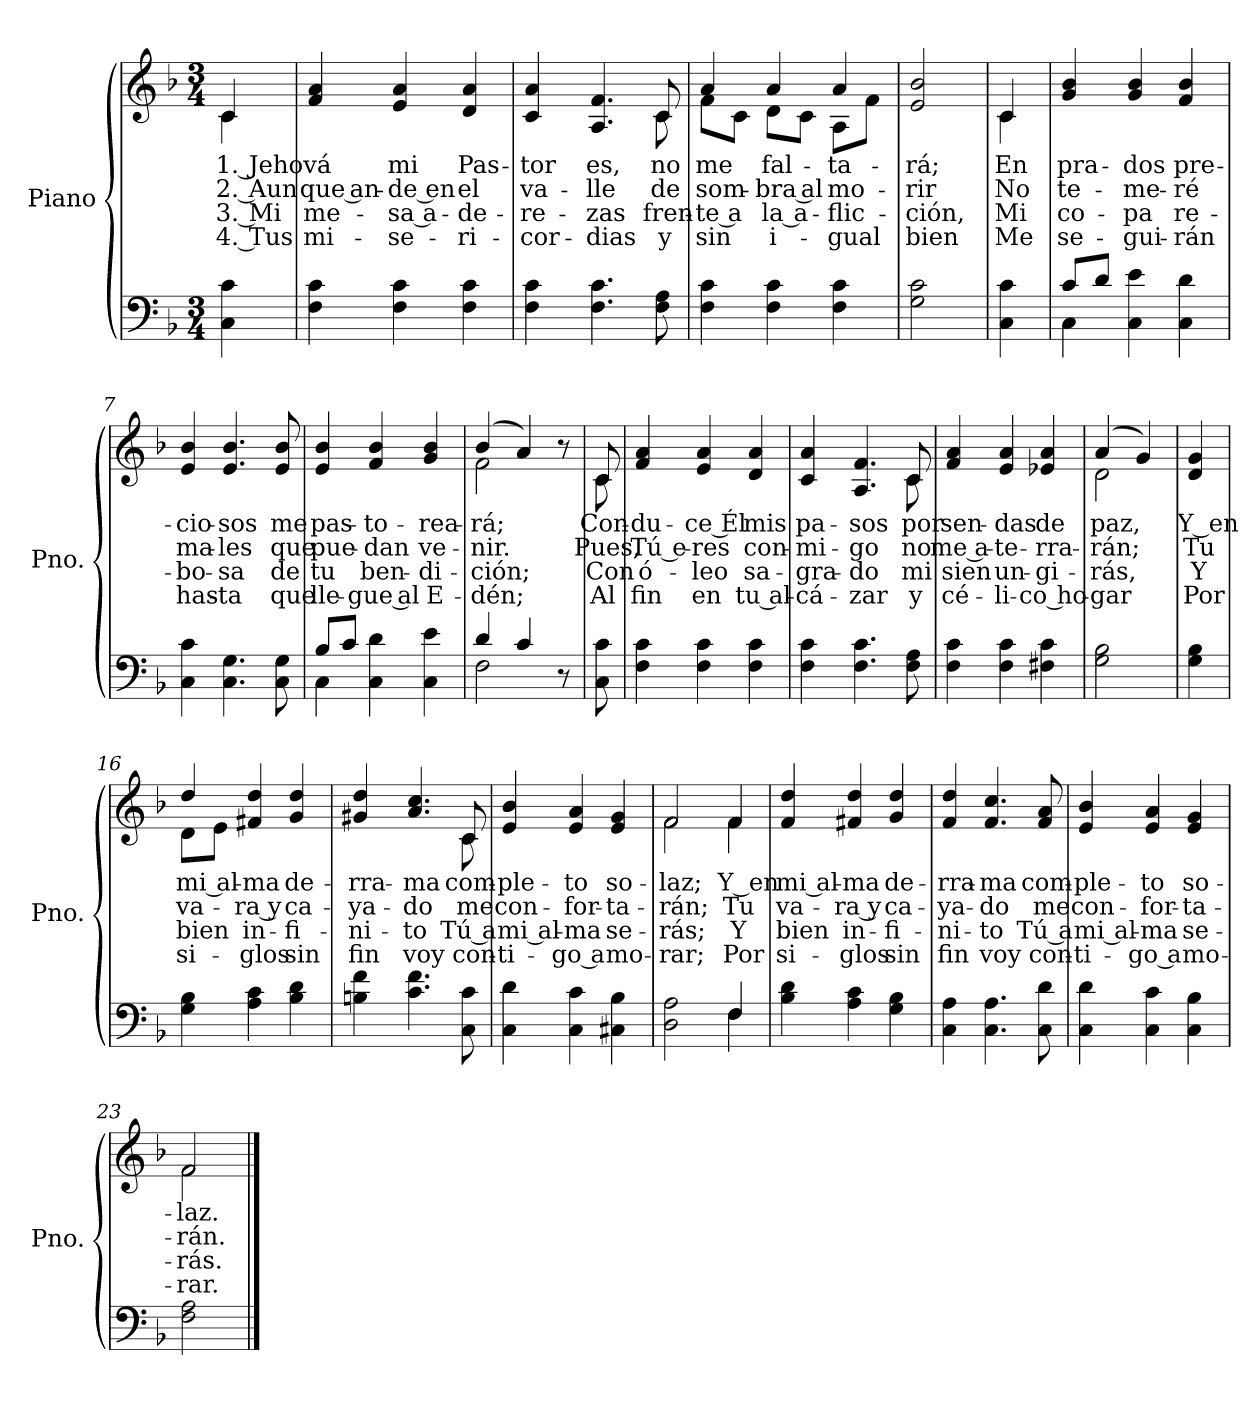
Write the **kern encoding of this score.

**kern	**kern	**text	**text	**text	**text
*part1	*part1	*part1	*part1	*part1	*part1
*staff2	*staff1	*staff1	*staff1	*staff1	*staff1
*I"Piano	*	*	*	*	*
*I'Pno.	*	*	*	*	*
*stria5	*stria5	*	*	*	*
*clefF4	*clefG2	*	*	*	*
*k[b-]	*k[b-]	*	*	*	*
*M3/4	*M3/4	*	*	*	*
=	=	=	=	=	=
!	!	!LO:LY:b	!LO:LY:b	!LO:LY:b	!LO:LY:b
*	*^	*	*	*	*
4C\ 4c\	4c/	4c\	1. Jeho	2. Aun	3. Mi	4. Tus
=1	=1	=1	=1	=1	=1	=1
!	!	!	!LO:LY:b	!LO:LY:b	!LO:LY:b	!LO:LY:b
*	*v	*v	*	*	*	*
4F\ 4c\	4f/ 4a/	-vá	-que an-	me-	mi-
!	!	!LO:LY:b	!LO:LY:b	!LO:LY:b	!LO:LY:b
4F\ 4c\	4e/ 4a/	mi	-de en	-sa a-	-se-
!	!	!LO:LY:b	!LO:LY:b	!LO:LY:b	!LO:LY:b
4F\ 4c\	4d/ 4a/	Pas-	el	-de-	-ri-
=2	=2	=2	=2	=2	=2
!	!	!LO:LY:b	!LO:LY:b	!LO:LY:b	!LO:LY:b
*	*^	*	*	*	*
4F\ 4c\	4c/ 4a/	8ryy	-tor	va-	-re-	-cor-
!	!	!	!LO:LY:b	!LO:LY:b	!LO:LY:b	!LO:LY:b
*	*v	*v	*	*	*	*
4.F\ 4.c\	4.A/ 4.f/	es,	-lle	-zas	-dias
!	!	!LO:LY:b	!LO:LY:b	!LO:LY:b	!LO:LY:b
*	*^	*	*	*	*
8F\ 8A\	8c/	8c\	no	de	fren-	y
=3	=3	=3	=3	=3	=3	=3
!	!	!	!LO:LY:b	!LO:LY:b	!LO:LY:b	!LO:LY:b
4F\ 4c\	4a/	8f\L	me	som-	-te a	sin
.	.	8c\J	.	.	.	.
!	!	!	!LO:LY:b	!LO:LY:b	!LO:LY:b	!LO:LY:b
4F\ 4c\	4a/	8d\L	fal-	-bra al	la a-	i-
.	.	8c\J	.	.	.	.
!	!	!	!LO:LY:b	!LO:LY:b	!LO:LY:b	!LO:LY:b
4F\ 4c\	4a/	8A\L	-ta-	mo-	-flic-	-gual
.	.	8f\J	.	.	.	.
=4	=4	=4	=4	=4	=4	=4
!	!	!	!LO:LY:b	!LO:LY:b	!LO:LY:b	!LO:LY:b
*	*v	*v	*	*	*	*
2G\ 2c\	2e/ 2b-/	-rá;	-rir	-ción,	bien
=5	=5	=5	=5	=5	=5
!	!	!LO:LY:b	!LO:LY:b	!LO:LY:b	!LO:LY:b
*	*^	*	*	*	*
4C\ 4c\	4c/	4c\	En	No	Mi	Me
=6	=6	=6	=6	=6	=6	=6
*^	*	*	*	*	*	*
!	!	!	!	!LO:LY:b	!LO:LY:b	!LO:LY:b	!LO:LY:b
*	*	*v	*v	*	*	*	*
8c/L	4C\	4g/ 4b-/	pra-	te-	co-	se-
8d/J	.	.	.	.	.	.
!	!	!	!LO:LY:b	!LO:LY:b	!LO:LY:b	!LO:LY:b
4C\ 4e\	2ryy	4g/ 4b-/	-dos	-me-	-pa	-gui-
!	!	!	!LO:LY:b	!LO:LY:b	!LO:LY:b	!LO:LY:b
4C\ 4d\	.	4f/ 4b-/	pre-	-ré	re-	-rán
*v	*v	*	*	*	*	*
=7	=7	=7	=7	=7	=7
!	!	!LO:LY:b	!LO:LY:b	!LO:LY:b	!LO:LY:b
4C\ 4c\	4e/ 4b-/	-cio-	ma-	-bo-	has-
!	!	!LO:LY:b	!LO:LY:b	!LO:LY:b	!LO:LY:b
4.C\ 4.G\	4.e/ 4.b-/	-sos	-les	-sa	-ta
!	!	!LO:LY:b	!LO:LY:b	!LO:LY:b	!LO:LY:b
8C\ 8G\	8e/ 8b-/	me	que	de	que
=8	=8	=8	=8	=8	=8
*^	*	*	*	*	*
!	!	!	!LO:LY:b	!LO:LY:b	!LO:LY:b	!LO:LY:b
8B-/L	4C\	4e/ 4b-/	pas-	pue-	tu	lle-
8c/J	.	.	.	.	.	.
!	!	!	!LO:LY:b	!LO:LY:b	!LO:LY:b	!LO:LY:b
4C\ 4d\	2ryy	4f/ 4b-/	-to-	-dan	ben-	-gue al
!	!	!	!LO:LY:b	!LO:LY:b	!LO:LY:b	!LO:LY:b
4C\ 4e\	.	4g/ 4b-/	-rea-	ve-	-di-	E-
=9	=9	=9	=9	=9	=9	=9
!	!	!	!LO:LY:b	!LO:LY:b	!LO:LY:b	!LO:LY:b
*	*	*^	*	*	*	*
4d/	2F\	(4b-/	2f\	-rá;	-nir.	-ción;	-dén;
4c/	.	4a/)	.	.	.	.	.
8r	8ryy	8r	8ryy	.	.	.	.
=10	=10	=10	=10	=10	=10	=10	=10
!	!	!	!	!LO:LY:b	!LO:LY:b	!LO:LY:b	!LO:LY:b
*v	*v	*	*	*	*	*	*
8C\ 8c\	8c/	8c\	Con-	Pues,	Con	Al
=11	=11	=11	=11	=11	=11	=11
!	!	!	!LO:LY:b	!LO:LY:b	!LO:LY:b	!LO:LY:b
*	*v	*v	*	*	*	*
4F\ 4c\	4f/ 4a/	-du-	Tú e-	ó-	fin
!	!	!LO:LY:b	!LO:LY:b	!LO:LY:b	!LO:LY:b
4F\ 4c\	4e/ 4a/	-ce Él	-res	-leo	en
!	!	!LO:LY:b	!LO:LY:b	!LO:LY:b	!LO:LY:b
4F\ 4c\	4d/ 4a/	mis	con-	sa-	tu al-
=12	=12	=12	=12	=12	=12
!	!	!LO:LY:b	!LO:LY:b	!LO:LY:b	!LO:LY:b
*	*^	*	*	*	*
4F\ 4c\	4c/ 4a/	8ryy	pa-	-mi-	-gra-	-cá-
!	!	!	!LO:LY:b	!LO:LY:b	!LO:LY:b	!LO:LY:b
*	*v	*v	*	*	*	*
4.F\ 4.c\	4.A/ 4.f/	-sos	-go	-do	-zar
!	!	!LO:LY:b	!LO:LY:b	!LO:LY:b	!LO:LY:b
*	*^	*	*	*	*
8F\ 8A\	8c/	8c\	por	no	mi	y
=13	=13	=13	=13	=13	=13	=13
!	!	!	!LO:LY:b	!LO:LY:b	!LO:LY:b	!LO:LY:b
*	*v	*v	*	*	*	*
4F\ 4c\	4f/ 4a/	sen-	me a-	sien	cé-
!	!	!LO:LY:b	!LO:LY:b	!LO:LY:b	!LO:LY:b
4F\ 4c\	4e/ 4a/	-das	-te-	un-	-li-
!	!	!LO:LY:b	!LO:LY:b	!LO:LY:b	!LO:LY:b
4F#X\ 4c\	4e-X/ 4a/	de	-rra-	-gi-	-co ho-
=14	=14	=14	=14	=14	=14
!	!	!LO:LY:b	!LO:LY:b	!LO:LY:b	!LO:LY:b
*	*^	*	*	*	*
2G\ 2B-\	(4a/	2d\	paz,	-rán;	-rás,	-gar
.	4g/)	.	.	.	.	.
*	*v	*v	*	*	*	*
=15	=15	=15	=15	=15	=15
!	!	!LO:LY:b	!LO:LY:b	!LO:LY:b	!LO:LY:b
4G\ 4B-\	4d/ 4g/	Y en	Tu	Y	Por
=16	=16	=16	=16	=16	=16
!	!	!LO:LY:b	!LO:LY:b	!LO:LY:b	!LO:LY:b
*	*^	*	*	*	*
4G\ 4B-\	4dd/	8d\L	mi al-	va-	bien	si-
.	.	8e\J	.	.	.	.
!	!	!	!LO:LY:b	!LO:LY:b	!LO:LY:b	!LO:LY:b
4A\ 4c\	4f#X/ 4dd/	2ryy	-ma	-ra y	in-	-glos
!	!	!	!LO:LY:b	!LO:LY:b	!LO:LY:b	!LO:LY:b
4B-\ 4d\	4g/ 4dd/	.	de-	ca-	-fi-	sin
=17	=17	=17	=17	=17	=17	=17
!	!	!	!LO:LY:b	!LO:LY:b	!LO:LY:b	!LO:LY:b
4Bn\ 4f\	4g#X/ 4dd/	8ryy	-rra-	-ya-	-ni-	fin
!	!	!	!LO:LY:b	!LO:LY:b	!LO:LY:b	!LO:LY:b
*	*v	*v	*	*	*	*
4.c\ 4.f\	4.a/ 4.cc/	-ma	-do	-to	voy
!	!	!LO:LY:b	!LO:LY:b	!LO:LY:b	!LO:LY:b
*	*^	*	*	*	*
8C\ 8c\	8c/	8c\	com-	me	Tú a	con-
=18	=18	=18	=18	=18	=18	=18
!	!	!	!LO:LY:b	!LO:LY:b	!LO:LY:b	!LO:LY:b
*	*v	*v	*	*	*	*
4C\ 4d\	4e/ 4b-/	-ple-	con-	mi al-	-ti-
!	!	!LO:LY:b	!LO:LY:b	!LO:LY:b	!LO:LY:b
4C\ 4c\	4e/ 4a/	-to	-for-	-ma	-go a
!	!	!LO:LY:b	!LO:LY:b	!LO:LY:b	!LO:LY:b
4C#X\ 4B-\	4e/ 4g/	so-	-ta-	se-	mo-
=19	=19	=19	=19	=19	=19
*^	*	*	*	*	*
!	!	!	!LO:LY:b	!LO:LY:b	!LO:LY:b	!LO:LY:b
*	*	*^	*	*	*	*
2D\ 2A\	2ryy	2f/	2f\	-laz;	-rán;	-rás;	-rar;
!	!	!	!	!LO:LY:b	!LO:LY:b	!LO:LY:b	!LO:LY:b
4F/	4F\	4f/	4f\	Y en	Tu	Y	Por
=20	=20	=20	=20	=20	=20	=20	=20
!	!	!	!	!LO:LY:b	!LO:LY:b	!LO:LY:b	!LO:LY:b
*v	*v	*	*	*	*	*	*
*	*v	*v	*	*	*	*
4B-\ 4d\	4f/ 4dd/	mi al-	va-	bien	si-
!	!	!LO:LY:b	!LO:LY:b	!LO:LY:b	!LO:LY:b
4A\ 4c\	4f#X/ 4dd/	-ma	-ra y	in-	-glos
!	!	!LO:LY:b	!LO:LY:b	!LO:LY:b	!LO:LY:b
4G\ 4B-\	4g/ 4dd/	de-	ca-	-fi-	sin
=21	=21	=21	=21	=21	=21
!	!	!LO:LY:b	!LO:LY:b	!LO:LY:b	!LO:LY:b
4C\ 4A\	4f/ 4dd/	-rra-	-ya-	-ni-	fin
!	!	!LO:LY:b	!LO:LY:b	!LO:LY:b	!LO:LY:b
4.C\ 4.A\	4.f/ 4.cc/	-ma	-do	-to	voy
!	!	!LO:LY:b	!LO:LY:b	!LO:LY:b	!LO:LY:b
8C\ 8d\	8f/ 8a/	com-	me	Tú a	con-
=22	=22	=22	=22	=22	=22
!	!	!LO:LY:b	!LO:LY:b	!LO:LY:b	!LO:LY:b
4C\ 4d\	4e/ 4b-/	-ple-	con-	mi al-	-ti-
!	!	!LO:LY:b	!LO:LY:b	!LO:LY:b	!LO:LY:b
4C\ 4c\	4e/ 4a/	-to	-for-	-ma	-go a
!	!	!LO:LY:b	!LO:LY:b	!LO:LY:b	!LO:LY:b
4C\ 4B-\	4e/ 4g/	so-	-ta-	se-	mo-
=23	=23	=23	=23	=23	=23
!	!	!LO:LY:b	!LO:LY:b	!LO:LY:b	!LO:LY:b
*	*^	*	*	*	*
2F\ 2A\	2f/	2f\	-laz.	-rán.	-rás.	-rar.
*	*v	*v	*	*	*	*
==	==	==	==	==	==
*-	*-	*-	*-	*-	*-
